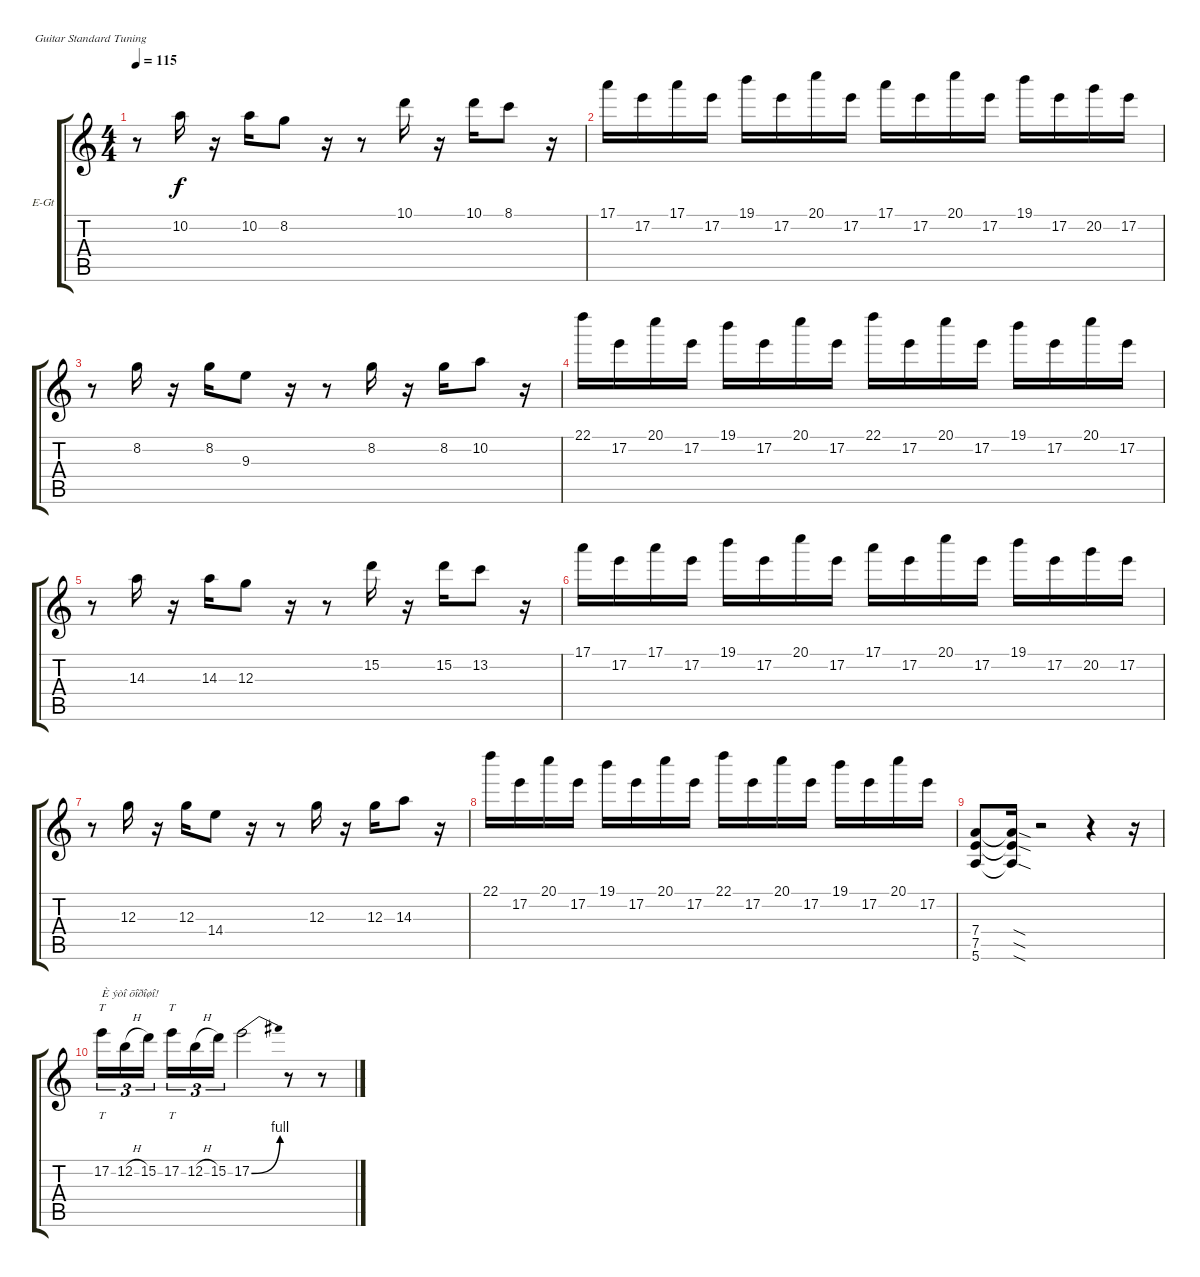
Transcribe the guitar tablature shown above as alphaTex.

\bracketExtendMode groupsimilarinstruments
\firstSystemTrackNameOrientation horizontal
\otherSystemsTrackNameOrientation horizontal
\track ("Solo" "E-Gt") {instrument overdrivenguitar}
\staff {score tabs}
\tuning (E4 B3 G3 D3 A2 E2)
\ts (4 4)
\tempo 115
\clef g2
\ks c
r.8{dy f} 10.2.16 r.16 10.2.16 8.2.8 r.16 r.8 10.1.16 r.16 10.1.16 8.1.8 r.16 |
17.1.16 17.2.16 17.1.16 17.2.16 19.1.16 17.2.16 20.1.16 17.2.16 17.1.16 17.2.16 20.1.16 17.2.16 19.1.16 17.2.16 20.2.16 17.2.16 |
r.8 8.2.16 r.16 8.2.16 9.3.8 r.16 r.8 8.2.16 r.16 8.2.16 10.2.8 r.16 |
22.1.16 17.2.16 20.1.16 17.2.16 19.1.16 17.2.16 20.1.16 17.2.16 22.1.16 17.2.16 20.1.16 17.2.16 19.1.16 17.2.16 20.1.16 17.2.16 |
r.8 14.3.16 r.16 14.3.16 12.3.8 r.16 r.8 15.2.16 r.16 15.2.16 13.2.8 r.16 |
17.1.16 17.2.16 17.1.16 17.2.16 19.1.16 17.2.16 20.1.16 17.2.16 17.1.16 17.2.16 20.1.16 17.2.16 19.1.16 17.2.16 20.2.16 17.2.16 |
r.8 12.3.16 r.16 12.3.16 14.4.8 r.16 r.8 12.3.16 r.16 12.3.16 14.3.8 r.16 |
22.1.16 17.2.16 20.1.16 17.2.16 19.1.16 17.2.16 20.1.16 17.2.16 22.1.16 17.2.16 20.1.16 17.2.16 19.1.16 17.2.16 20.1.16 17.2.16 |
(7.4 7.5 5.6).8 (7.4{sod t} 7.5{sod t} 5.6{sod t}).16 r.2 r.4 r.16 |
17.2.16{tt tu (3 2) txt "È ýòî õîðîøî!"} 12.2{h}.16{tu (3 2)} 15.2.16{tu (3 2)} 17.2.16{tt tu (3 2)} 12.2{h}.16{tu (3 2)} 15.2.16{tu (3 2)} 17.2{be (bend 0 0 60 4)}.2 r.8 r.8
